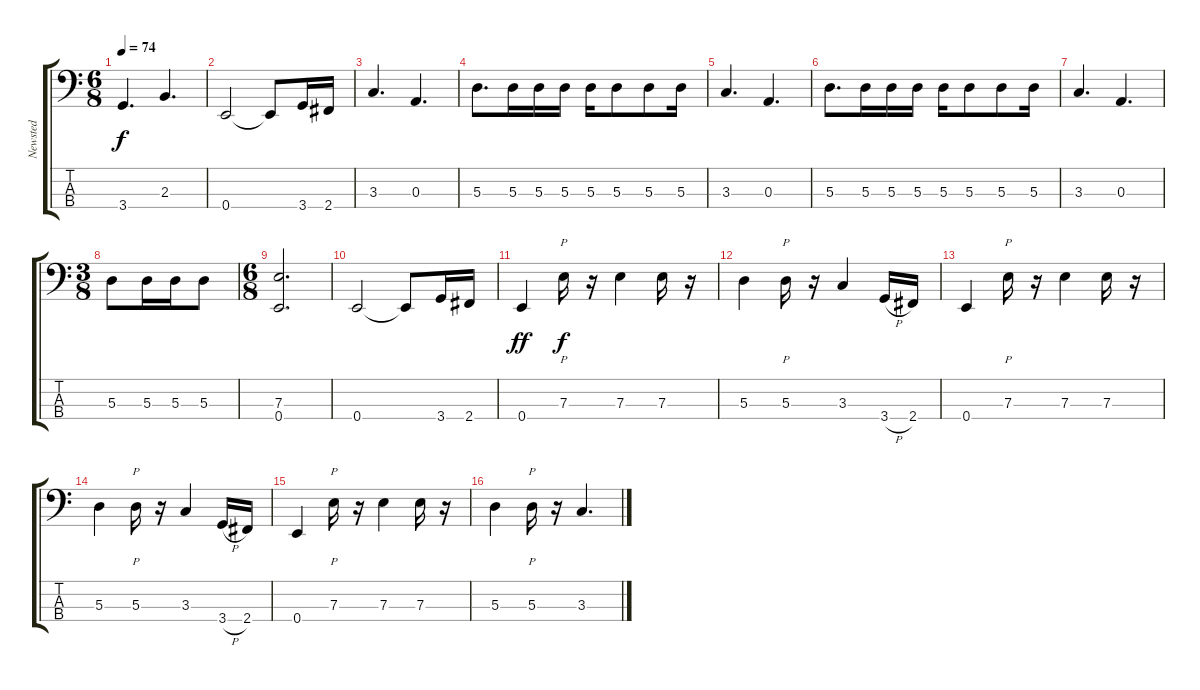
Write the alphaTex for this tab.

\track ("Newsted" "Newsted") {instrument electricbassfinger}
\staff {score tabs}
\tuning (G2 D2 A1 E1) {hide}
\ts (6 8)
\tempo 74
\clef f4
\ks c
3.4.4{d dy f} 2.3.4{d} |
0.4.2 0.4{t}.8 3.4.16 2.4.16 |
3.3.4{d} 0.3.4{d} |
5.3.8{d} 5.3.16 5.3.16 5.3.16 5.3.16 5.3.8 5.3.8 5.3.16 |
3.3.4{d} 0.3.4{d} |
5.3.8{d} 5.3.16 5.3.16 5.3.16 5.3.16 5.3.8 5.3.8 5.3.16 |
3.3.4{d} 0.3.4{d} |
\ts (3 8)
5.3.8 5.3.16 5.3.16 5.3.8 |
\ts (6 8)
(7.3 0.4).2{d} |
0.4.2 0.4{t}.8 3.4.16 2.4.16 |
0.4.4{dy ff} 7.3.16{p dy f} r.16 7.3.4 7.3.16 r.16 |
5.3.4 5.3.16{p} r.16 3.3.4 3.4{h}.16 2.4.16 |
0.4.4 7.3.16{p} r.16 7.3.4 7.3.16 r.16 |
5.3.4 5.3.16{p} r.16 3.3.4 3.4{h}.16 2.4.16 |
0.4.4 7.3.16{p} r.16 7.3.4 7.3.16 r.16 |
5.3.4 5.3.16{p} r.16 3.3.4{d}
